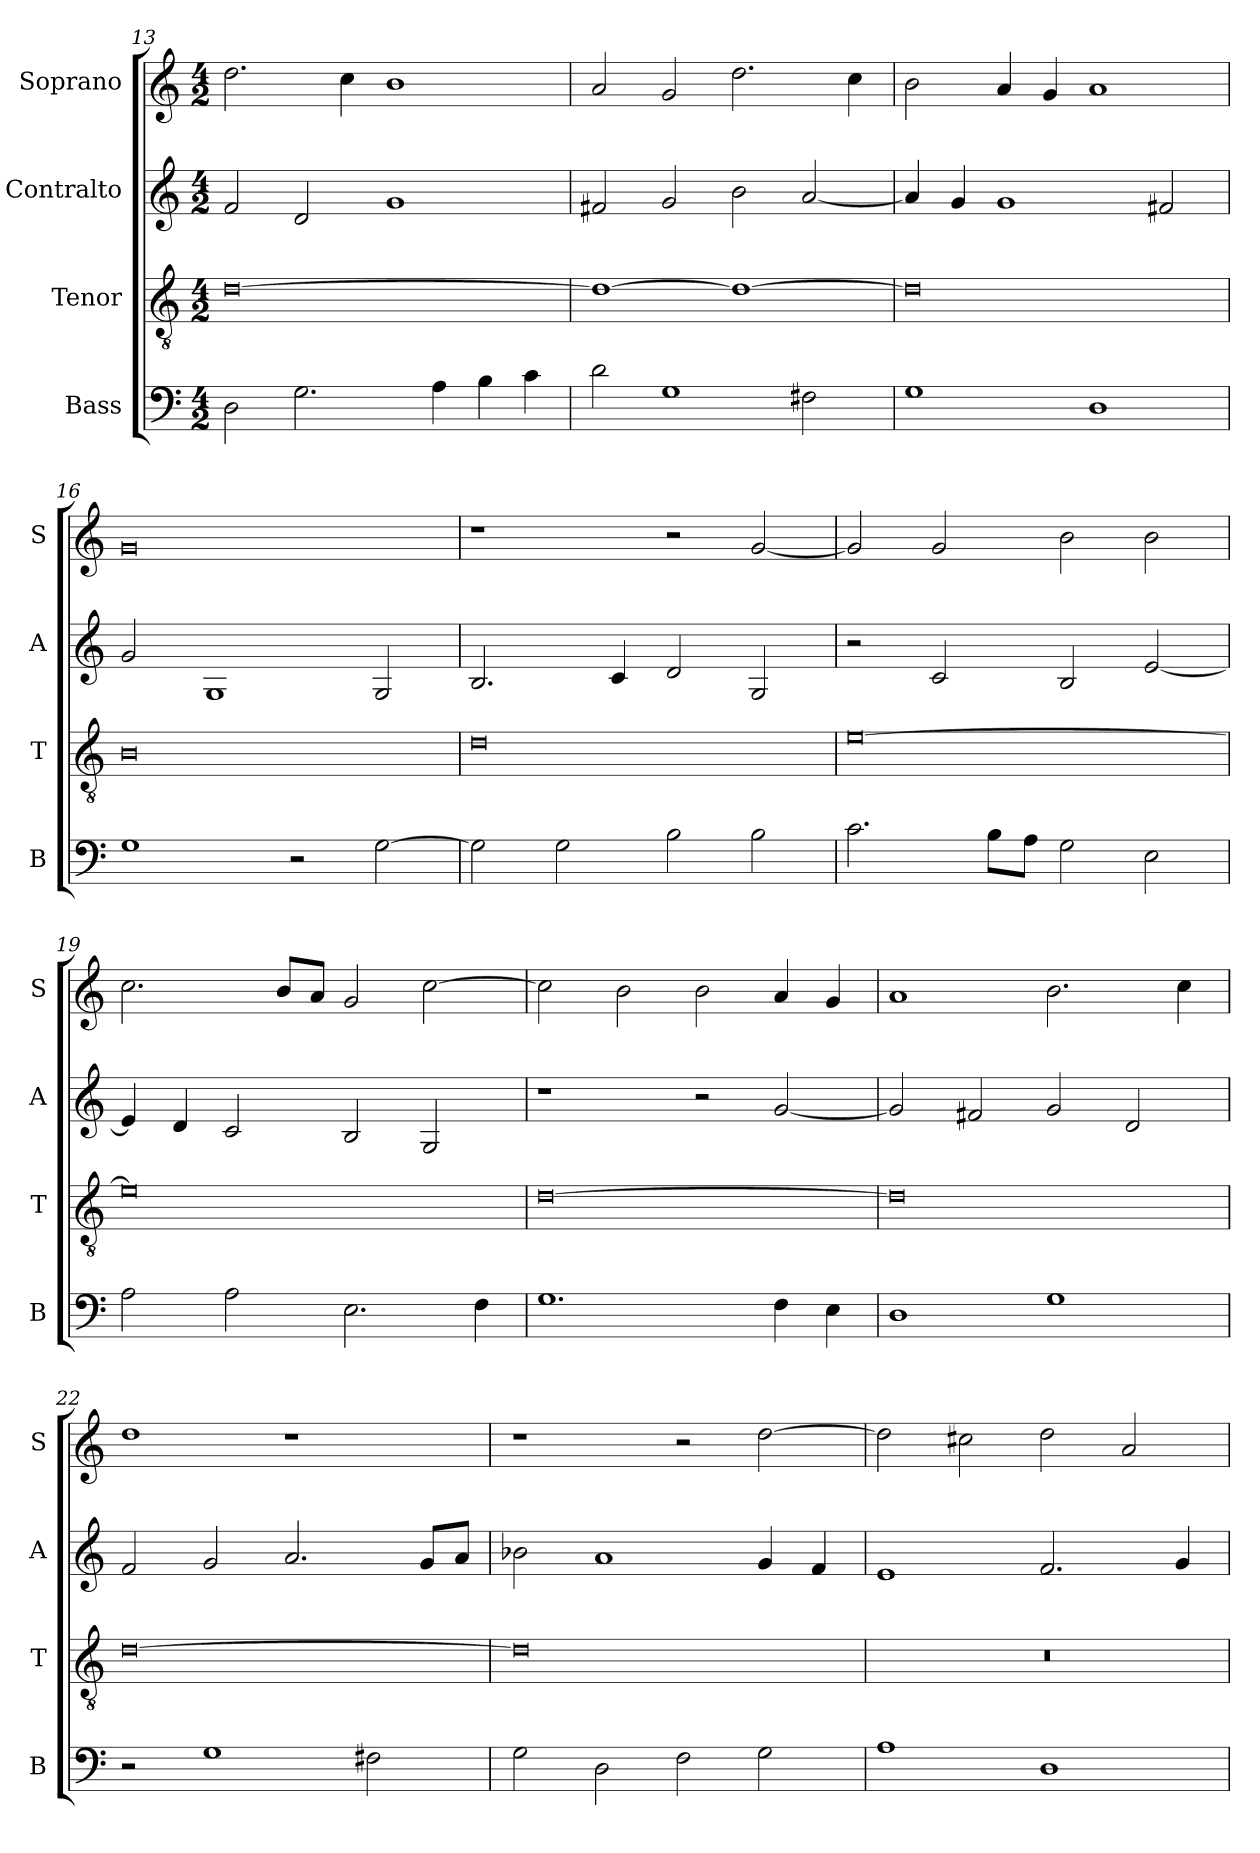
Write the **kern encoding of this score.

**kern	**kern	**kern	**kern
*part4	*part3	*part2	*part1
*staff4	*staff3	*staff2	*staff1
*I"Bass	*I"Tenor	*I"Contralto	*I"Soprano
*I'B	*I'T	*I'A	*I'S
*clefF4	*clefGv2	*clefG2	*clefG2
*k[]	*k[]	*k[]	*k[]
*G:mix	*G:mix	*G:mix	*G:mix
*M4/2	*M4/2	*M4/2	*M4/2
=13	=13	=13	=13
2D	[0d	2f	2.dd
2.G	.	2d	.
.	.	.	4cc
.	.	1g	1b
4A	.	.	.
4B	.	.	.
4c	.	.	.
=14	=14	=14	=14
2d	1d_	2f#X	2a
1G	.	2g	2g
.	1d_	2b	2.dd
2F#X	.	[2a	.
.	.	.	4cc
=15	=15	=15	=15
1G	0d]	4a]	2b
.	.	4g	.
.	.	1g	4a
.	.	.	4g
1D	.	.	1a
.	.	2f#X	.
=16	=16	=16	=16
1G	0B	2g	0g
.	.	1G	.
2r	.	.	.
[2G	.	2G	.
=17	=17	=17	=17
2G]	0d	2.B	1r
2G	.	.	.
.	.	4c	.
2B	.	2d	2r
2B	.	2G	[2g
=18	=18	=18	=18
2.c	[0e	2r	2g]
.	.	2c	2g
8B\L	.	.	.
8A\J	.	.	.
2G	.	2B	2b
2E	.	[2e	2b
=19	=19	=19	=19
2A	0e]	4e]	2.cc
.	.	4d	.
2A	.	2c	.
.	.	.	8b/L
.	.	.	8a/J
2.E	.	2B	2g
.	.	2G	[2cc
4F	.	.	.
=20	=20	=20	=20
1.G	[0d	1r	2cc]
.	.	.	2b
.	.	2r	2b
4F	.	[2g	4a
4E	.	.	4g
=21	=21	=21	=21
1D	0d]	2g]	1a
.	.	2f#X	.
1G	.	2g	2.b
.	.	2d	.
.	.	.	4cc
=22	=22	=22	=22
2r	[0d	2f	1dd
1G	.	2g	.
.	.	2.a	1r
2F#X	.	.	.
.	.	8g/L	.
.	.	8a/J	.
=23	=23	=23	=23
2G	0d]	2b-X	1r
2D	.	1a	.
2F	.	.	2r
2G	.	4g	[2dd
.	.	4f	.
=24	=24	=24	=24
1A	0r	1e	2dd]
.	.	.	2cc#X
1D	.	2.f	2dd
.	.	.	2a
.	.	4g	.
=	=	=	=
*-	*-	*-	*-
